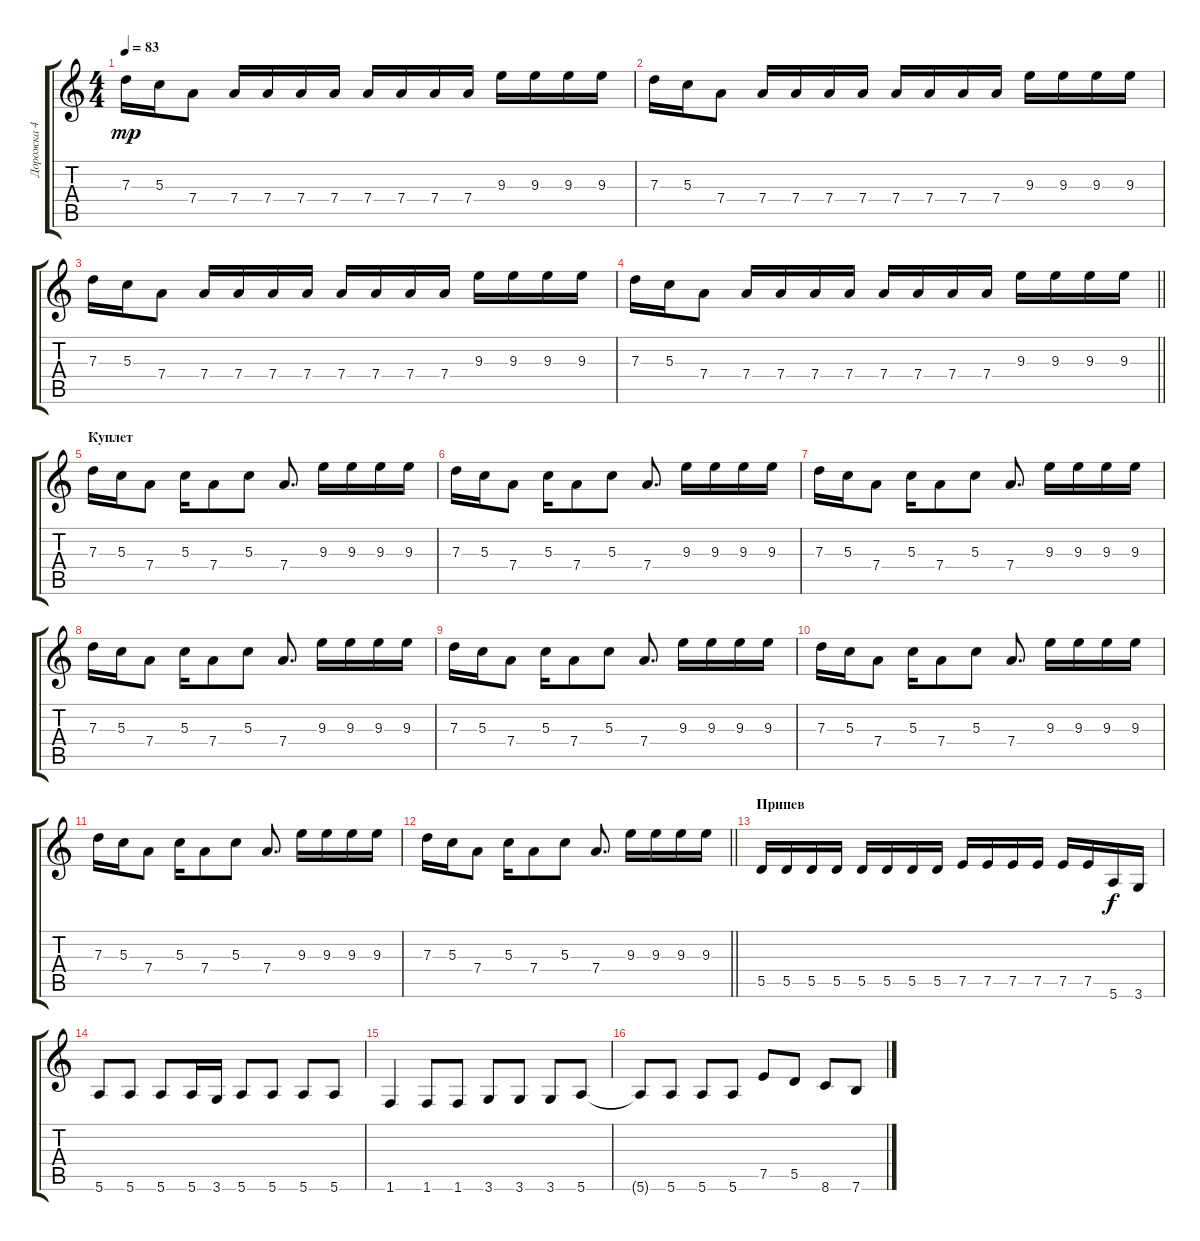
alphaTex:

\track ("Дорожка 4" "Дорожка 4") {instrument electricbasspick}
\staff {score tabs}
\tuning (E4 B3 G3 D3 A2 E2) {hide}
\ts (4 4)
\tempo 83
\clef g2
\ks c
7.3.16{dy mp} 5.3.16 7.4.8 7.4.16 7.4.16 7.4.16 7.4.16 7.4.16 7.4.16 7.4.16 7.4.16 9.3.16 9.3.16 9.3.16 9.3.16 |
7.3.16 5.3.16 7.4.8 7.4.16 7.4.16 7.4.16 7.4.16 7.4.16 7.4.16 7.4.16 7.4.16 9.3.16 9.3.16 9.3.16 9.3.16 |
7.3.16 5.3.16 7.4.8 7.4.16 7.4.16 7.4.16 7.4.16 7.4.16 7.4.16 7.4.16 7.4.16 9.3.16 9.3.16 9.3.16 9.3.16 |
\barLineRight lightlight
7.3.16 5.3.16 7.4.8 7.4.16 7.4.16 7.4.16 7.4.16 7.4.16 7.4.16 7.4.16 7.4.16 9.3.16 9.3.16 9.3.16 9.3.16 |
\section ("" "Куплет")
7.3.16 5.3.16 7.4.8 5.3.16 7.4.8 5.3.8 7.4.8{d} 9.3.16 9.3.16 9.3.16 9.3.16 |
7.3.16 5.3.16 7.4.8 5.3.16 7.4.8 5.3.8 7.4.8{d} 9.3.16 9.3.16 9.3.16 9.3.16 |
7.3.16 5.3.16 7.4.8 5.3.16 7.4.8 5.3.8 7.4.8{d} 9.3.16 9.3.16 9.3.16 9.3.16 |
7.3.16 5.3.16 7.4.8 5.3.16 7.4.8 5.3.8 7.4.8{d} 9.3.16 9.3.16 9.3.16 9.3.16 |
7.3.16 5.3.16 7.4.8 5.3.16 7.4.8 5.3.8 7.4.8{d} 9.3.16 9.3.16 9.3.16 9.3.16 |
7.3.16 5.3.16 7.4.8 5.3.16 7.4.8 5.3.8 7.4.8{d} 9.3.16 9.3.16 9.3.16 9.3.16 |
7.3.16 5.3.16 7.4.8 5.3.16 7.4.8 5.3.8 7.4.8{d} 9.3.16 9.3.16 9.3.16 9.3.16 |
\barLineRight lightlight
7.3.16 5.3.16 7.4.8 5.3.16 7.4.8 5.3.8 7.4.8{d} 9.3.16 9.3.16 9.3.16 9.3.16 |
\section ("" "Припев")
5.5.16 5.5.16 5.5.16 5.5.16 5.5.16 5.5.16 5.5.16 5.5.16 7.5.16 7.5.16 7.5.16 7.5.16 7.5.16 7.5.16 5.6.16{dy f} 3.6.16 |
5.6.8 5.6.8 5.6.8 5.6.16 3.6.16 5.6.8 5.6.8 5.6.8 5.6.8 |
1.6.4 1.6.8 1.6.8 3.6.8 3.6.8 3.6.8 5.6.8 |
5.6{t}.8 5.6.8 5.6.8 5.6.8 7.5.8 5.5.8 8.6.8 7.6.8
